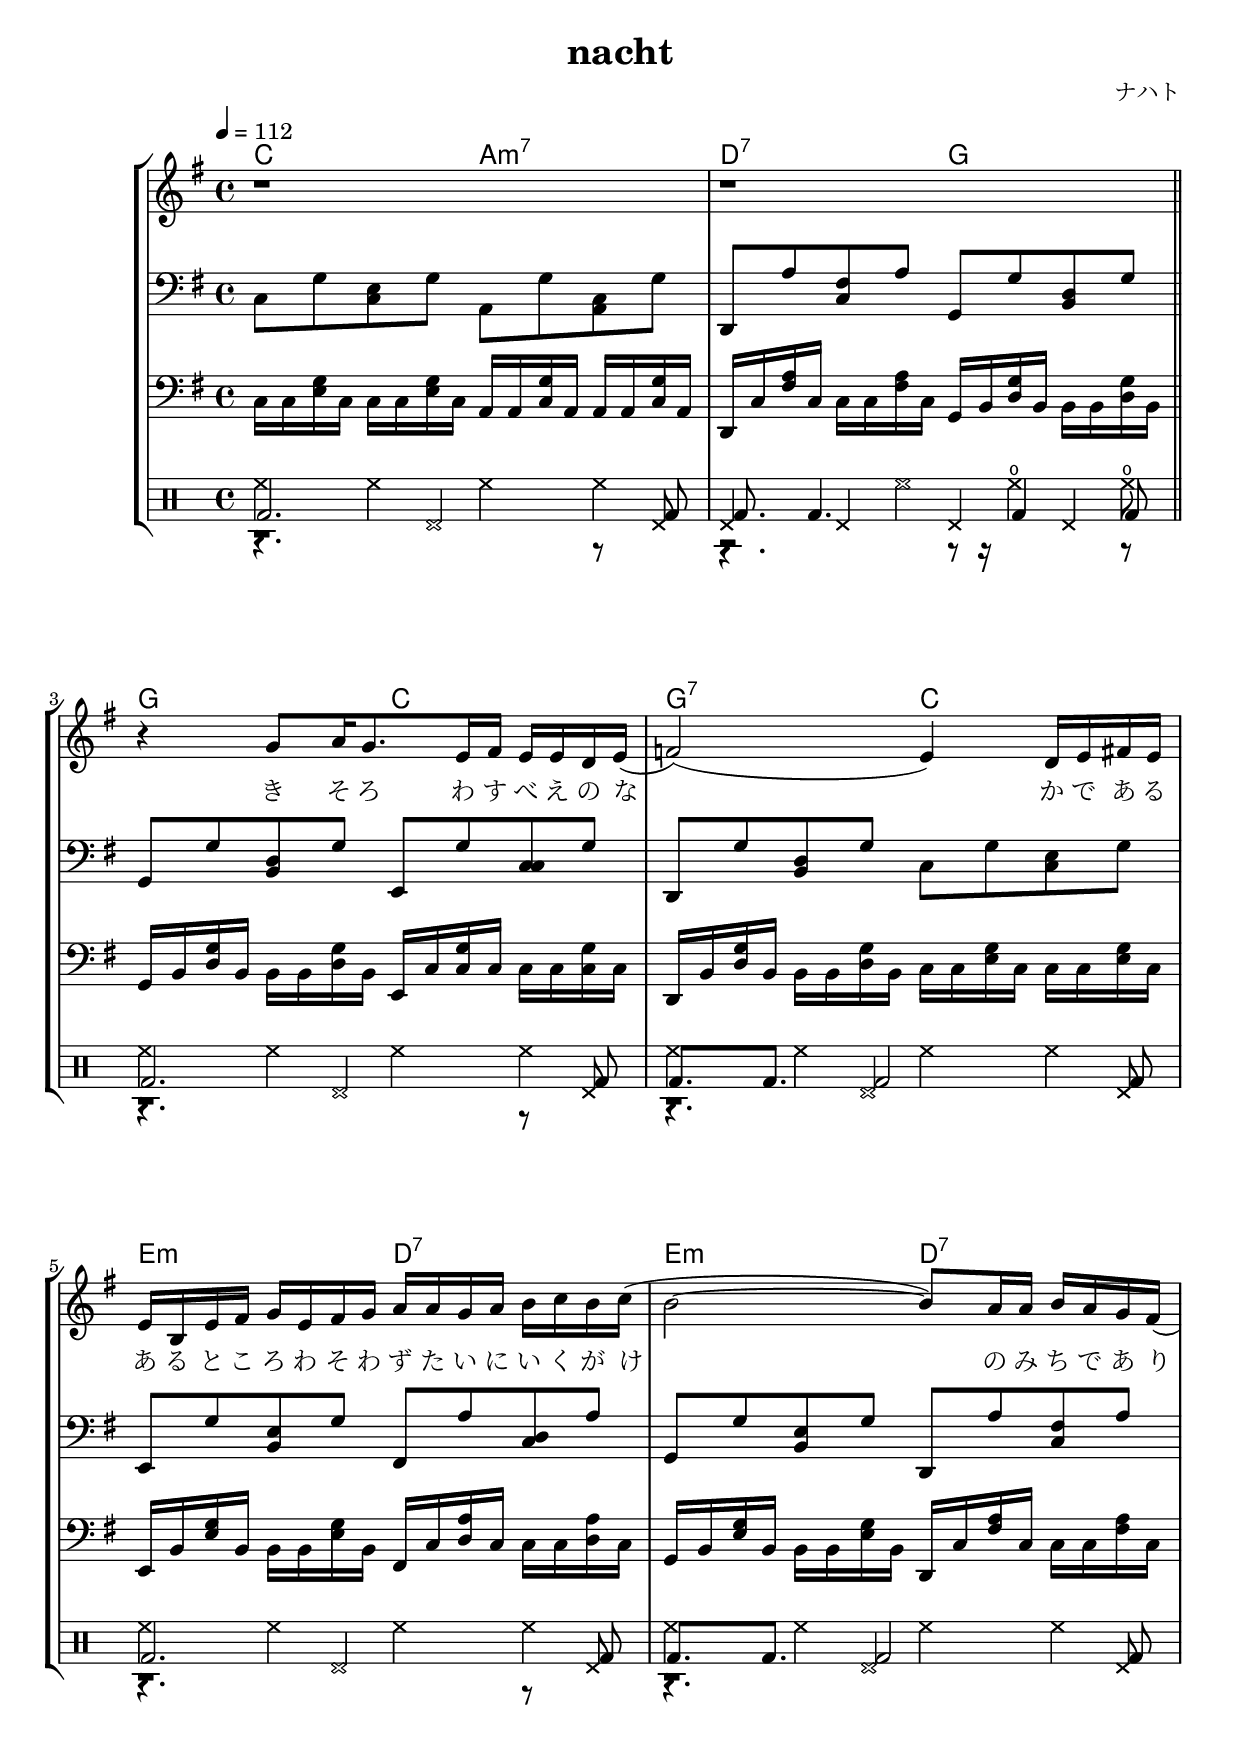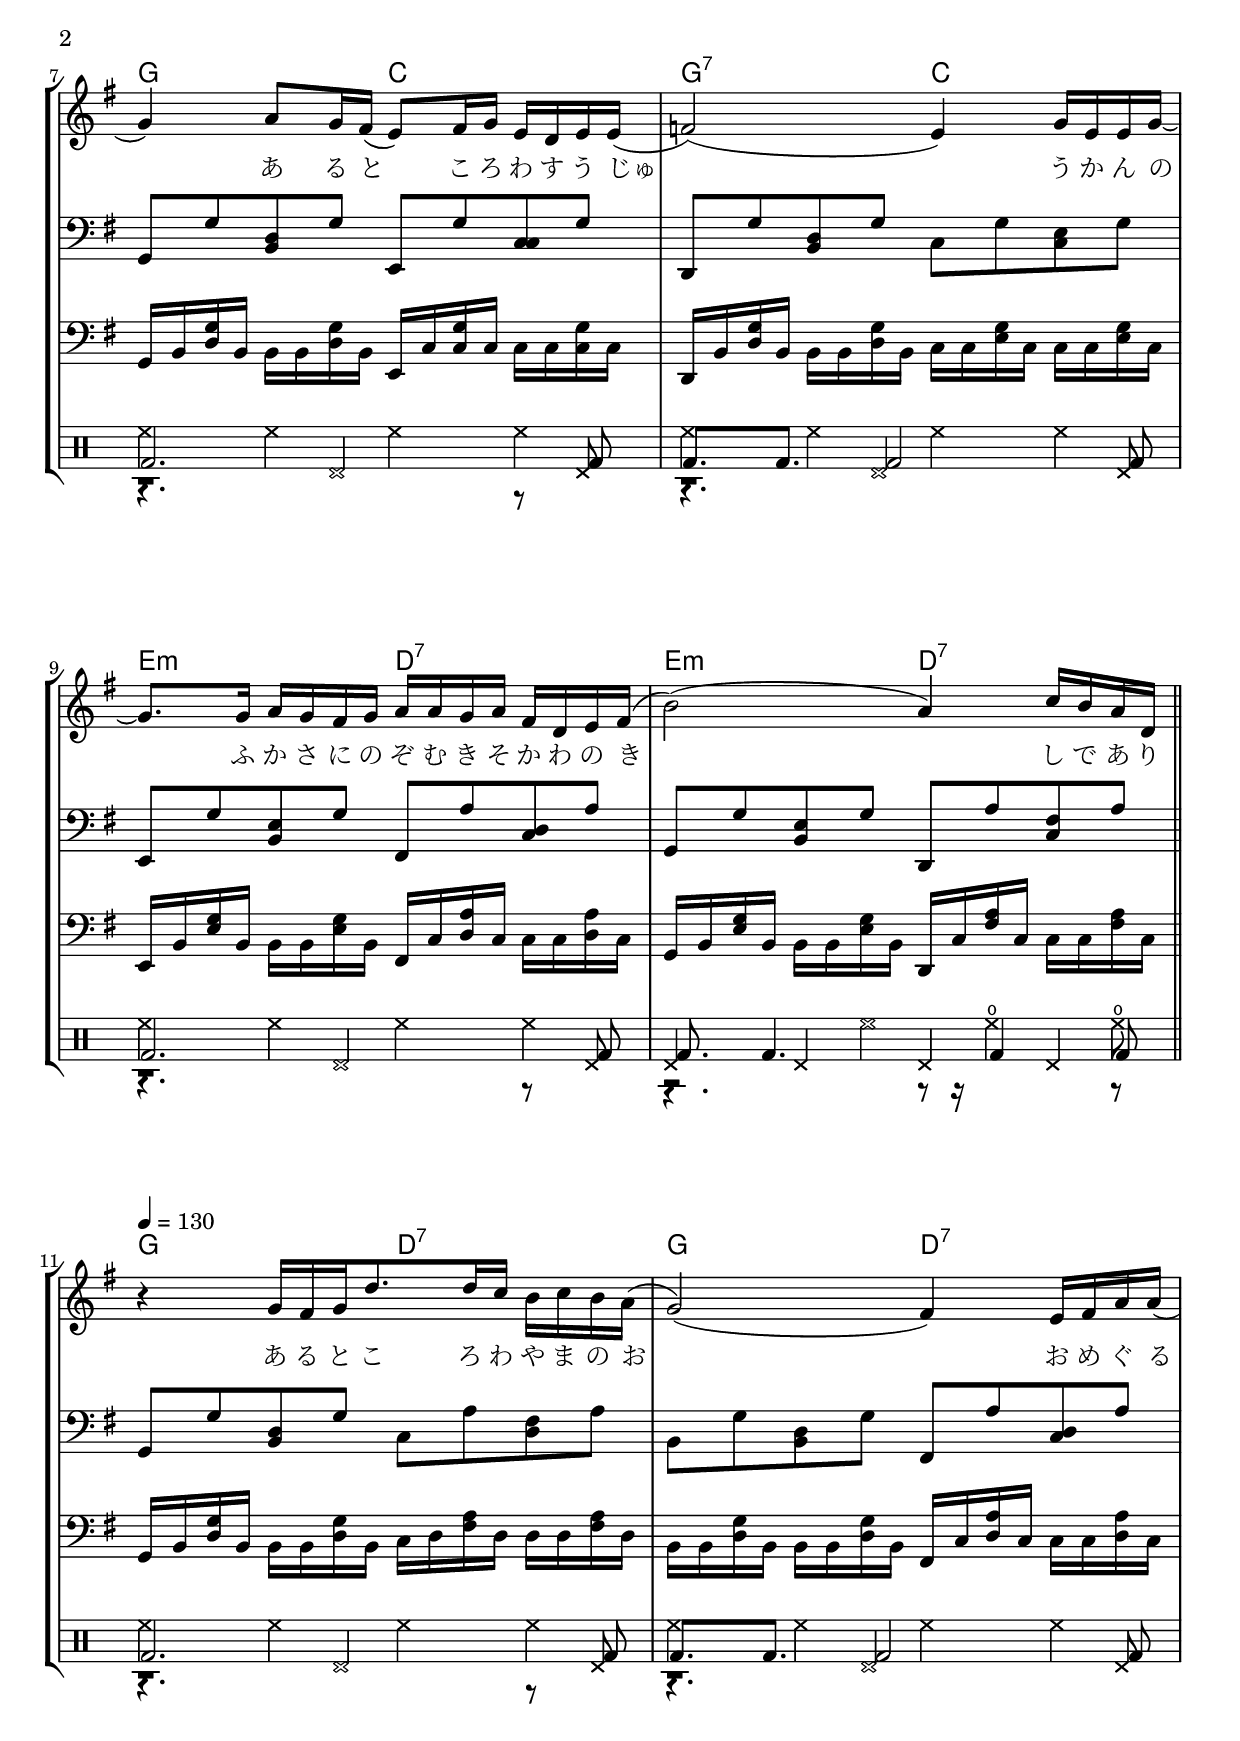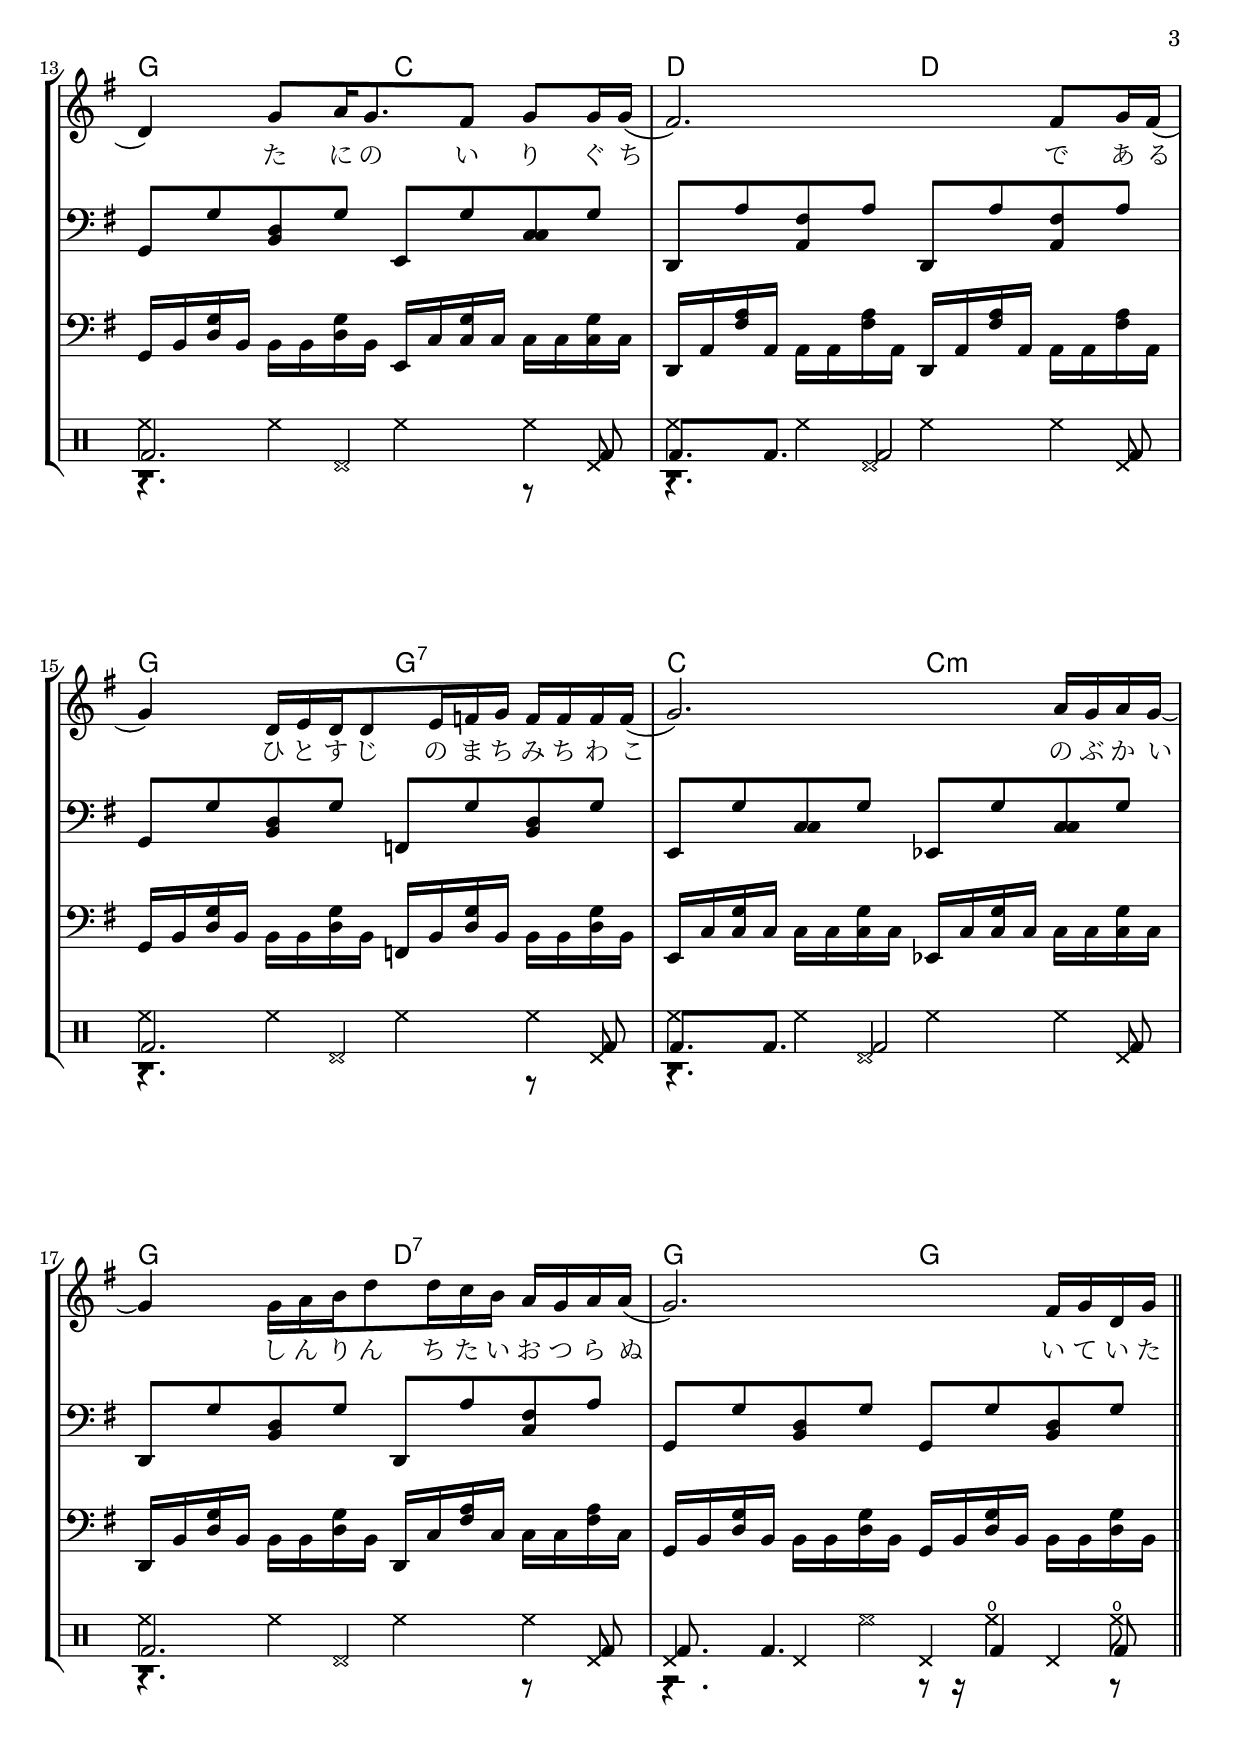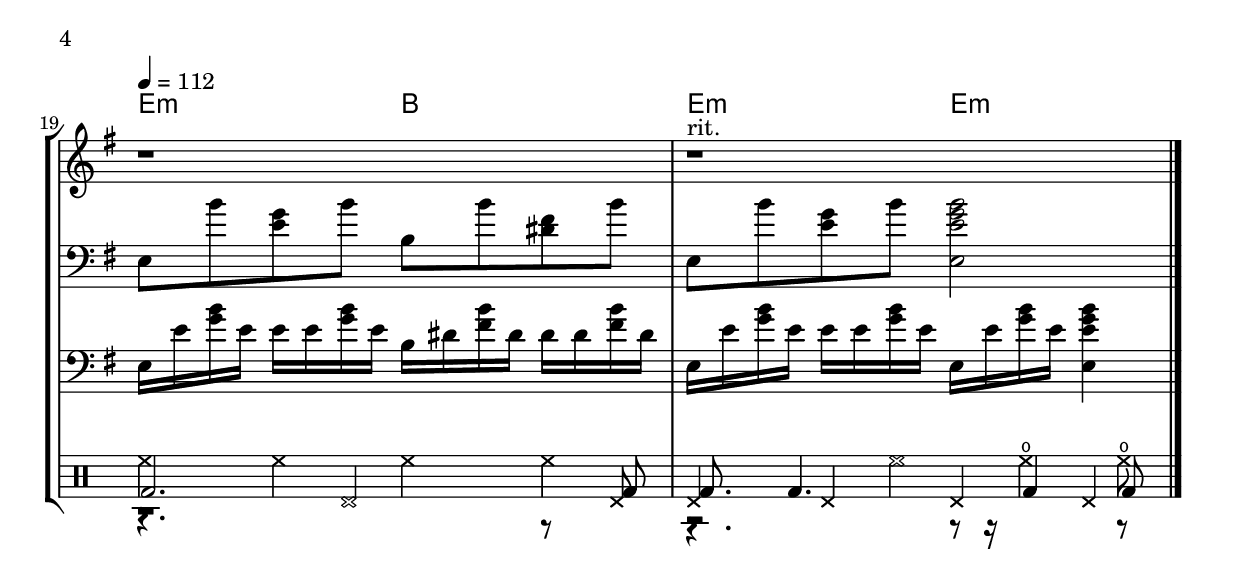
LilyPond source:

\version "2.12.1"

\header {
	title = \markup {nacht}
	composer = \markup \center-column {ナハト}
}

harmony = \chordmode {
	c2 a:min7 d:7 g 

	g c g:7 c e:m d:7 e:m d:7 g c g:7 c e:m d:7 e:m d:7 

	g d:7 g d:7 g c d d g g:7 c c:m g d:7 g g 

	e:m b e:m e:m 
}

melody = {
	\key g \major
	\tempo 4 = 112
	r1 | r1   
	\set Staff.midiInstrument = #"fss0.29"
	r4 g'8  a'16  g'8.  e'16  fis'16  e'16  e'16  d'16  e'16 
	(f'2)  (e'4)  d'16  e'16  fis'16  e'16 
	e'16  b16  e'16  fis'16  g'16  e'16  fis'16  g'16  a'16  a'16  g'16  a'16  b'16  c''16  b'16  c''16 
	(b'2~b'8)  a'16  a'16  b'16  a'16  g'16  fis'16 
	(g'4)  a'8  g'16  fis'16  (e'8)  fis'16  g'16  e'16  d'16  e'16  e'16 
	(f'2)  (e'4)  g'16  e'16  e'16  g'16~ 
	g'8.  g'16  a'16  g'16  fis'16  g'16  a'16  a'16  g'16  a'16  fis'16  d'16  e'16  fis'16 
	(b'2)  (a'4)  c''16  b'16  a'16  d'16
	\set Staff.midiInstrument = #"fss0.42"
		\tempo 4 = 130
r4 g'16  fis'16  g'16  d''8.  d''16  c''16  b'16  c''16  b'16  a'16 
	(g'2)  (fis'4)  e'16  fis'16  a'16  a'16 
	(d'4)  g'8  a'16  g'8.  fis'8  g'8  g'16  g'16 
	(fis'2.)  fis'8  g'16  fis'16 
	(g'4)  d'16  e'16  d'16  d'8  e'16  f'16  g'16  f'16  f'16  f'16  f'16 
	(g'2.)  a'16  g'16  a'16  g'16~ 
	g'4  g'16  a'16  b'16  d''8  d''16  c''16  b'16  a'16  g'16  a'16  a'16 
	(g'2.)  fis'16  g'16  d'16  g'16
	\tempo 4 = 112
	r1 | r1^"rit." \bar "|."
}

words = \lyricmode {
	
	き  そ  ろ  わ  す  べ  え  の  な  か  で  あ  る  あ  る  と  こ  ろ  わ  そ  わ  ず  た  い  に  い  く  が  け  の  み  ち  で  あ  り  あ  る  と  こ  ろ  わ  す  う  じゅ  う  か  ん  の  ふ  か  さ  に  の  ぞ  む  き  そ  か  わ  の  き  し  で  あ  り  
	あ  る  と  こ  ろ  わ  や  ま  の  お  お  め  ぐ  る  た  に  の  い  り  ぐ  ち  で  あ  る  ひ  と  す  じ  の  ま  ち  み  ち  わ  こ  の  ぶ  か  い  し  ん  り  ん  ち  た  い  お  つ  ら  ぬ  い  て  い  た  
	
}

tempochange = {
	\tempo 4 = 112
	r1 | r1 \bar "||"
	\tempo 4 = 112
	r1 | r1 | r1 | r1 | r1 | r1 | r1 | r1 \bar "||"
	\tempo 4 = 130
	r1 | r1 | r1 | r1 | r1 | r1 | r1 | r1 \bar "||"
	\tempo 4 = 112
	r1 | \tempo 4 = 84 r2 \tempo 4 = 74 r2 \bar "|."
}

mainacc = {
	\clef bass
	\set Staff.midiInstrument = #"Music box"
	\key g \major
	\tempo 4 = 112
	c8 g <c e> g
	a,8 g <a, c> g
	d,8 a <c fis> a
	g,8 g <b, d> g
	\bar "||"

	\set Staff.midiInstrument = #"Music box"
	g,8 g <b, d> g
	e,8 g <c c> g
	d,8 g <b, d> g
	c8 g <c e> g
	e,8 g <b, e> g
	fis,8 a <c d> a
	g,8 g <b, e> g
	d,8 a <c fis> a
	g,8 g <b, d> g
	e,8 g <c c> g
	d,8 g <b, d> g
	c8 g <c e> g
	e,8 g <b, e> g
	fis,8 a <c d> a
	g,8 g <b, e> g
	d,8 a <c fis> a
	\bar "||"

	\set Staff.midiInstrument = #"Violin"
	\tempo 4 = 130
	g,8 g <b, d> g
	c8 a <d fis> a
	b,8 g <b, d> g
	fis,8 a <c d> a
	g,8 g <b, d> g
	e,8 g <c c> g
	d,8 a <a, fis> a
	d,8 a <a, fis> a
	g,8 g <b, d> g
	f,8 g <b, d> g
	e,8 g <c c> g
	es,8 g <c c> g
	d,8 g <b, d> g
	d,8 a <c fis> a
	g,8 g <b, d> g
	g,8 g <b, d> g
	\bar "||"

	\set Staff.midiInstrument = #"Music box"
	\tempo 4 = 112
	e8 b' <e' g'> b'
	b8 b' <dis' fis'> b'
	e8 b' <e' g'> b'
	<e e' g' b'>2
	\bar "|."
}

subacc = {
	\clef bass
	\set Staff.midiInstrument = #"Glockenspiel"
	\key g \major
	\tempo 4 = 112
	c16 c <e g> c c c <e g> c
	a,16 a, <c g> a, a, a, <c g> a,
	d,16 c <fis a> c c c <fis a> c
	g,16 b, <d g> b, b, b, <d g> b,
	\bar "||"

	\set Staff.midiInstrument = #"Flute"
	g,16 b, <d g> b, b, b, <d g> b,
	e,16 c <c g> c c c <c g> c
	d,16 b, <d g> b, b, b, <d g> b,
	c16 c <e g> c c c <e g> c
	e,16 b, <e g> b, b, b, <e g> b,
	fis,16 c <d a> c c c <d a> c
	g,16 b, <e g> b, b, b, <e g> b,
	d,16 c <fis a> c c c <fis a> c
	g,16 b, <d g> b, b, b, <d g> b,
	e,16 c <c g> c c c <c g> c
	d,16 b, <d g> b, b, b, <d g> b,
	c16 c <e g> c c c <e g> c
	e,16 b, <e g> b, b, b, <e g> b,
	fis,16 c <d a> c c c <d a> c
	g,16 b, <e g> b, b, b, <e g> b,
	d,16 c <fis a> c c c <fis a> c
	\bar "||"

	\set Staff.midiInstrument = #"Violin"
	\tempo 4 = 130
	g,16 b, <d g> b, b, b, <d g> b,
	c16 d <fis a> d d d <fis a> d
	b,16 b, <d g> b, b, b, <d g> b,
	fis,16 c <d a> c c c <d a> c
	g,16 b, <d g> b, b, b, <d g> b,
	e,16 c <c g> c c c <c g> c
	d,16 a, <fis a> a, a, a, <fis a> a,
	d,16 a, <fis a> a, a, a, <fis a> a,
	g,16 b, <d g> b, b, b, <d g> b,
	f,16 b, <d g> b, b, b, <d g> b,
	e,16 c <c g> c c c <c g> c
	es,16 c <c g> c c c <c g> c
	d,16 b, <d g> b, b, b, <d g> b,
	d,16 c <fis a> c c c <fis a> c
	g,16 b, <d g> b, b, b, <d g> b,
	g,16 b, <d g> b, b, b, <d g> b,
	\bar "||"

	\set Staff.midiInstrument = #"Violin"
	\tempo 4 = 112
	e16 e' <g' b'> e' e' e' <g' b'> e'
	b16 dis' <fis' b'> dis' dis' dis' <fis' b'> dis'
	e16 e' <g' b'> e' e' e' <g' b'> e'
	e16 e' <g' b'> e' <e e' g' b'>4
	\bar "|."
}

percA = {
	\drummode {
	r1  |r2 r8 hho4 hho8  \bar "||"
	r1  |r1  |r1  |r1  |r1  |r1  |r1  |r2 r8 hho4 hho8  \bar "||"
	r1  |r1  |r1  |r1  |r1  |r1  |r1  |r2 r8 hho4 hho8  \bar "||"
	r1  |r2 r8 hho4 hho8  \bar "|."
	}
}

percB = {
	\drummode {
	r4. hhp2 hhp8  |hhp4 hhp4 hhp4 hhp4  \bar "||"
	r4. hhp2 hhp8  |r4. hhp2 hhp8  |r4. hhp2 hhp8  |r4. hhp2 hhp8  |r4. hhp2 hhp8  |r4. hhp2 hhp8  |r4. hhp2 hhp8  |hhp4 hhp4 hhp4 hhp4  \bar "||"
	r4. hhp2 hhp8  |r4. hhp2 hhp8  |r4. hhp2 hhp8  |r4. hhp2 hhp8  |r4. hhp2 hhp8  |r4. hhp2 hhp8  |r4. hhp2 hhp8  |hhp4 hhp4 hhp4 hhp4  \bar "||"
	r4. hhp2 hhp8  |hhp4 hhp4 hhp4 hhp4  \bar "|."
	}
}

percC = {
	\drummode {
	hh4 hh4 hh4 hh4  |r4. hh2 r8  \bar "||"
	hh4 hh4 hh4 hh4  |hh4 hh4 hh4 hh4  |hh4 hh4 hh4 hh4  |hh4 hh4 hh4 hh4  |hh4 hh4 hh4 hh4  |hh4 hh4 hh4 hh4  |hh4 hh4 hh4 hh4  |r4. hh2 r8  \bar "||"
	hh4 hh4 hh4 hh4  |hh4 hh4 hh4 hh4  |hh4 hh4 hh4 hh4  |hh4 hh4 hh4 hh4  |hh4 hh4 hh4 hh4  |hh4 hh4 hh4 hh4  |hh4 hh4 hh4 hh4  |r4. hh2 r8  \bar "||"
	hh4 hh4 hh4 hh4  |r4. hh2 r8  \bar "|."
	}
}

percD = {
	\drummode {
	bd2. r8 bd8  |bd8. bd4. r16 bd4 bd8  \bar "||"
	bd2. r8 bd8  |bd8. bd8. bd2 bd8  |bd2. r8 bd8  |bd8. bd8. bd2 bd8  |bd2. r8 bd8  |bd8. bd8. bd2 bd8  |bd2. r8 bd8  |bd8. bd4. r16 bd4 bd8  \bar "||"
	bd2. r8 bd8  |bd8. bd8. bd2 bd8  |bd2. r8 bd8  |bd8. bd8. bd2 bd8  |bd2. r8 bd8  |bd8. bd8. bd2 bd8  |bd2. r8 bd8  |bd8. bd4. r16 bd4 bd8  \bar "||"
	bd2. r8 bd8  |bd8. bd4. r16 bd4 bd8  \bar "|."
	}
}

\score {
	<<
		\new StaffGroup <<
			\new ChordNames {\harmony}
			\new Voice = "melody" {\melody}
			\new Lyrics \lyricsto "melody" \words
			\new Staff = "mainacc" {\mainacc}
			\new Staff = "subacc" {\subacc}
			\new DrumStaff <<
				\new DrumVoice {\percA}
				\new DrumVoice {\percB}
				\new DrumVoice {\percC}
				\new DrumVoice {\percD}
			>>
		>>
	>>
	\layout { }
}
